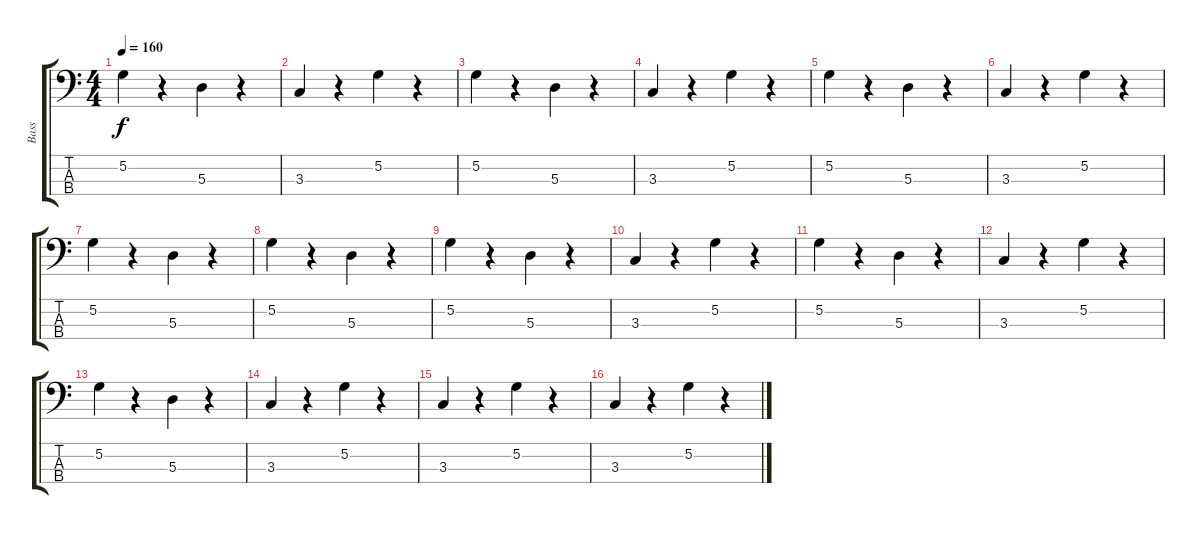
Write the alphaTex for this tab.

\track ("Bass" "Bass") {instrument electricbassfinger}
\staff {score tabs}
\tuning (G2 D2 A1 E1) {hide}
\ts (4 4)
\tempo 160
\clef f4
\ks c
5.2.4{dy f instrument electricbassfinger} r.4 5.3.4 r.4 |
3.3.4 r.4 5.2.4 r.4 |
5.2.4 r.4 5.3.4 r.4 |
3.3.4 r.4 5.2.4 r.4 |
5.2.4 r.4 5.3.4 r.4 |
3.3.4 r.4 5.2.4 r.4 |
5.2.4 r.4 5.3.4 r.4 |
5.2.4 r.4 5.3.4 r.4 |
5.2.4 r.4 5.3.4 r.4 |
3.3.4 r.4 5.2.4 r.4 |
5.2.4 r.4 5.3.4 r.4 |
3.3.4 r.4 5.2.4 r.4 |
5.2.4 r.4 5.3.4 r.4 |
3.3.4 r.4 5.2.4 r.4 |
3.3.4 r.4 5.2.4 r.4 |
3.3.4 r.4 5.2.4 r.4
